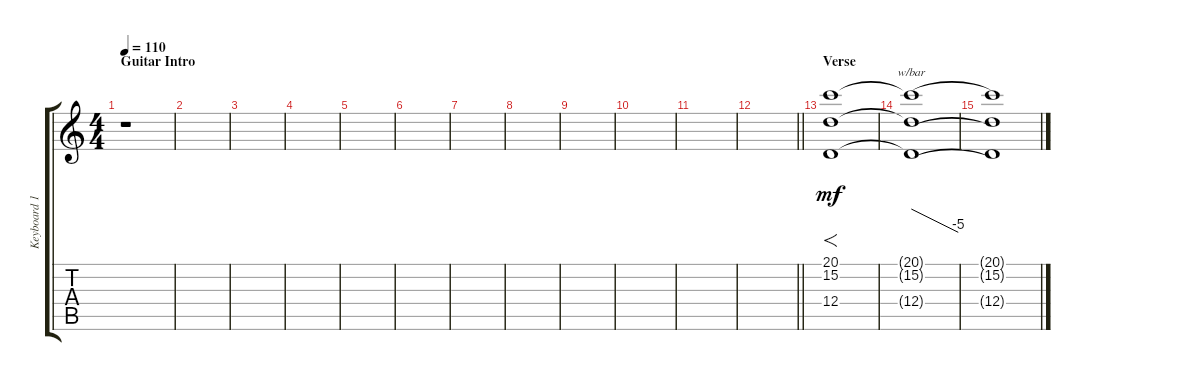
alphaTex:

\track ("Keyboard 1" "Keyboard 1") {instrument fx1rain}
\staff {score tabs}
\tuning (E4 B3 G3 D3 A2 D2) {hide}
\ts (4 4)
\section ("" "Guitar Intro")
\tempo 110
\clef g2
\ks c
r.1{dy p} |
|
|
|
|
|
|
|
|
|
|
\barLineRight lightlight
|
\section ("" "Verse")
(20.1 15.2 12.4).1{f dy mf instrument stringensemble1} |
(20.1{t} 15.2{t} 12.4{t}).1{tbe (dive default 0 0 60 -20)} |
(20.1{t} 15.2{t} 12.4{t}).1{volume 0}
